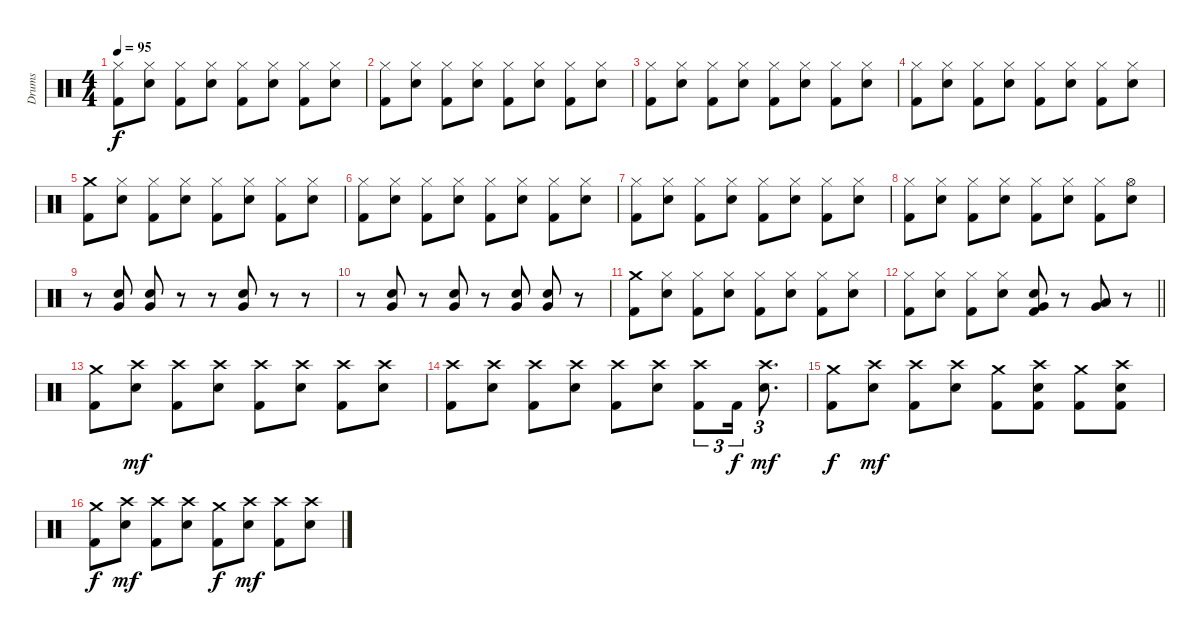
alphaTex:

\track ("Drums" "Drums") {instrument percussion}
\staff {score}
\articulation defaults
\ts (4 4)
\tempo 95
\clef neutral
\ks c
("Hi-Hat (closed)" "Kick (hit) 2").8{dy f} ("Hi-Hat (closed)" "Electric Snare (hit)").8 ("Hi-Hat (closed)" "Kick (hit) 2").8 ("Hi-Hat (closed)" "Electric Snare (hit)").8 ("Hi-Hat (closed)" "Kick (hit) 2").8 ("Hi-Hat (closed)" "Electric Snare (hit)").8 ("Hi-Hat (closed)" "Kick (hit) 2").8 ("Hi-Hat (closed)" "Electric Snare (hit)").8 |
("Hi-Hat (closed)" "Kick (hit) 2").8 ("Hi-Hat (closed)" "Electric Snare (hit)").8 ("Hi-Hat (closed)" "Kick (hit) 2").8 ("Hi-Hat (closed)" "Electric Snare (hit)").8 ("Hi-Hat (closed)" "Kick (hit) 2").8 ("Hi-Hat (closed)" "Electric Snare (hit)").8 ("Hi-Hat (closed)" "Kick (hit) 2").8 ("Hi-Hat (closed)" "Electric Snare (hit)").8 |
("Hi-Hat (closed)" "Kick (hit) 2").8 ("Hi-Hat (closed)" "Electric Snare (hit)").8 ("Hi-Hat (closed)" "Kick (hit) 2").8 ("Hi-Hat (closed)" "Electric Snare (hit)").8 ("Hi-Hat (closed)" "Kick (hit) 2").8 ("Hi-Hat (closed)" "Electric Snare (hit)").8 ("Hi-Hat (closed)" "Kick (hit) 2").8 ("Hi-Hat (closed)" "Electric Snare (hit)").8 |
("Hi-Hat (closed)" "Kick (hit) 2").8 ("Hi-Hat (closed)" "Electric Snare (hit)").8 ("Hi-Hat (closed)" "Kick (hit) 2").8 ("Hi-Hat (closed)" "Electric Snare (hit)").8 ("Hi-Hat (closed)" "Kick (hit) 2").8 ("Hi-Hat (closed)" "Electric Snare (hit)").8 ("Hi-Hat (closed)" "Kick (hit) 2").8 ("Hi-Hat (closed)" "Electric Snare (hit)").8 |
("Crash medium (hit)" "Kick (hit) 2").8 ("Hi-Hat (closed)" "Electric Snare (hit)").8 ("Hi-Hat (closed)" "Kick (hit) 2").8 ("Hi-Hat (closed)" "Electric Snare (hit)").8 ("Hi-Hat (closed)" "Kick (hit) 2").8 ("Hi-Hat (closed)" "Electric Snare (hit)").8 ("Hi-Hat (closed)" "Kick (hit) 2").8 ("Hi-Hat (closed)" "Electric Snare (hit)").8 |
("Hi-Hat (closed)" "Kick (hit) 2").8 ("Hi-Hat (closed)" "Electric Snare (hit)").8 ("Hi-Hat (closed)" "Kick (hit) 2").8 ("Hi-Hat (closed)" "Electric Snare (hit)").8 ("Hi-Hat (closed)" "Kick (hit) 2").8 ("Hi-Hat (closed)" "Electric Snare (hit)").8 ("Hi-Hat (closed)" "Kick (hit) 2").8 ("Hi-Hat (closed)" "Electric Snare (hit)").8 |
("Hi-Hat (closed)" "Kick (hit) 2").8 ("Hi-Hat (closed)" "Electric Snare (hit)").8 ("Hi-Hat (closed)" "Kick (hit) 2").8 ("Hi-Hat (closed)" "Electric Snare (hit)").8 ("Hi-Hat (closed)" "Kick (hit) 2").8 ("Hi-Hat (closed)" "Electric Snare (hit)").8 ("Hi-Hat (closed)" "Kick (hit) 2").8 ("Hi-Hat (closed)" "Electric Snare (hit)").8 |
("Hi-Hat (closed)" "Kick (hit) 2").8 ("Hi-Hat (closed)" "Electric Snare (hit)").8 ("Hi-Hat (closed)" "Kick (hit) 2").8 ("Hi-Hat (closed)" "Electric Snare (hit)").8 ("Hi-Hat (closed)" "Kick (hit) 2").8 ("Hi-Hat (closed)" "Electric Snare (hit)").8 ("Hi-Hat (closed)" "Kick (hit) 2").8 ("Hi-Hat (open)" "Electric Snare (hit)").8 |
r.8 ("Electric Snare (hit)" "Very Low Tom (hit)").8 ("Electric Snare (hit)" "Very Low Tom (hit)").8 r.8 r.8 ("Electric Snare (hit)" "Very Low Tom (hit)").8 r.8 r.8 |
r.8 ("Electric Snare (hit)" "Very Low Tom (hit)").8 r.8 ("Electric Snare (hit)" "Very Low Tom (hit)").8 r.8 ("Electric Snare (hit)" "Very Low Tom (hit)").8 ("Electric Snare (hit)" "Very Low Tom (hit)").8 r.8 |
("Crash medium (hit)" "Kick (hit) 2").8 ("Hi-Hat (closed)" "Electric Snare (hit)").8 ("Hi-Hat (closed)" "Kick (hit) 2").8 ("Hi-Hat (closed)" "Electric Snare (hit)").8 ("Hi-Hat (closed)" "Kick (hit) 2").8 ("Hi-Hat (closed)" "Electric Snare (hit)").8 ("Hi-Hat (closed)" "Kick (hit) 2").8 ("Hi-Hat (closed)" "Electric Snare (hit)").8 |
\barLineRight lightlight
("Hi-Hat (closed)" "Kick (hit) 2").8 ("Hi-Hat (closed)" "Electric Snare (hit)").8 ("Hi-Hat (closed)" "Kick (hit) 2").8 ("Hi-Hat (closed)" "Electric Snare (hit)").8 ("Electric Snare (hit)" "Very Low Tom (hit)" "Kick (hit) 2").8 r.8 ("Low Tom (hit)" "Very Low Tom (hit)").8 r.8 |
("Crash medium (hit)" "Kick (hit) 2").8 ("Crash high (hit)" "Electric Snare (hit)").8{dy mf} ("Crash high (hit)" "Kick (hit) 2").8 ("Crash high (hit)" "Electric Snare (hit)").8 ("Crash high (hit)" "Kick (hit) 2").8 ("Crash high (hit)" "Electric Snare (hit)").8 ("Crash high (hit)" "Kick (hit) 2").8 ("Crash high (hit)" "Electric Snare (hit)").8 |
("Crash high (hit)" "Kick (hit) 2").8 ("Crash high (hit)" "Electric Snare (hit)").8 ("Crash high (hit)" "Kick (hit) 2").8 ("Crash high (hit)" "Electric Snare (hit)").8 ("Crash high (hit)" "Kick (hit) 2").8 ("Crash high (hit)" "Electric Snare (hit)").8 ("Crash high (hit)" "Kick (hit) 2").8{tu (3 2)} "Kick (hit) 2".16{tu (3 2) dy f} ("Crash high (hit)" "Electric Snare (hit)").8{d tu (3 2) dy mf} |
("Crash medium (hit)" "Kick (hit) 2").8{dy f} ("Crash high (hit)" "Electric Snare (hit)").8{dy mf} ("Crash high (hit)" "Kick (hit) 2").8 ("Crash high (hit)" "Electric Snare (hit)").8 ("Crash medium (hit)" "Kick (hit) 2").8 ("Crash high (hit)" "Electric Snare (hit)" "Kick (hit) 2").8 ("Crash medium (hit)" "Kick (hit) 2").8 ("Crash high (hit)" "Electric Snare (hit)" "Kick (hit) 2").8 |
("Crash medium (hit)" "Kick (hit) 2").8{dy f} ("Crash high (hit)" "Electric Snare (hit)").8{dy mf} ("Crash high (hit)" "Kick (hit) 2").8 ("Crash high (hit)" "Electric Snare (hit)").8 ("Crash medium (hit)" "Kick (hit) 2").8{dy f} ("Crash high (hit)" "Electric Snare (hit)").8{dy mf} ("Crash high (hit)" "Kick (hit) 2").8 ("Crash high (hit)" "Electric Snare (hit)").8
